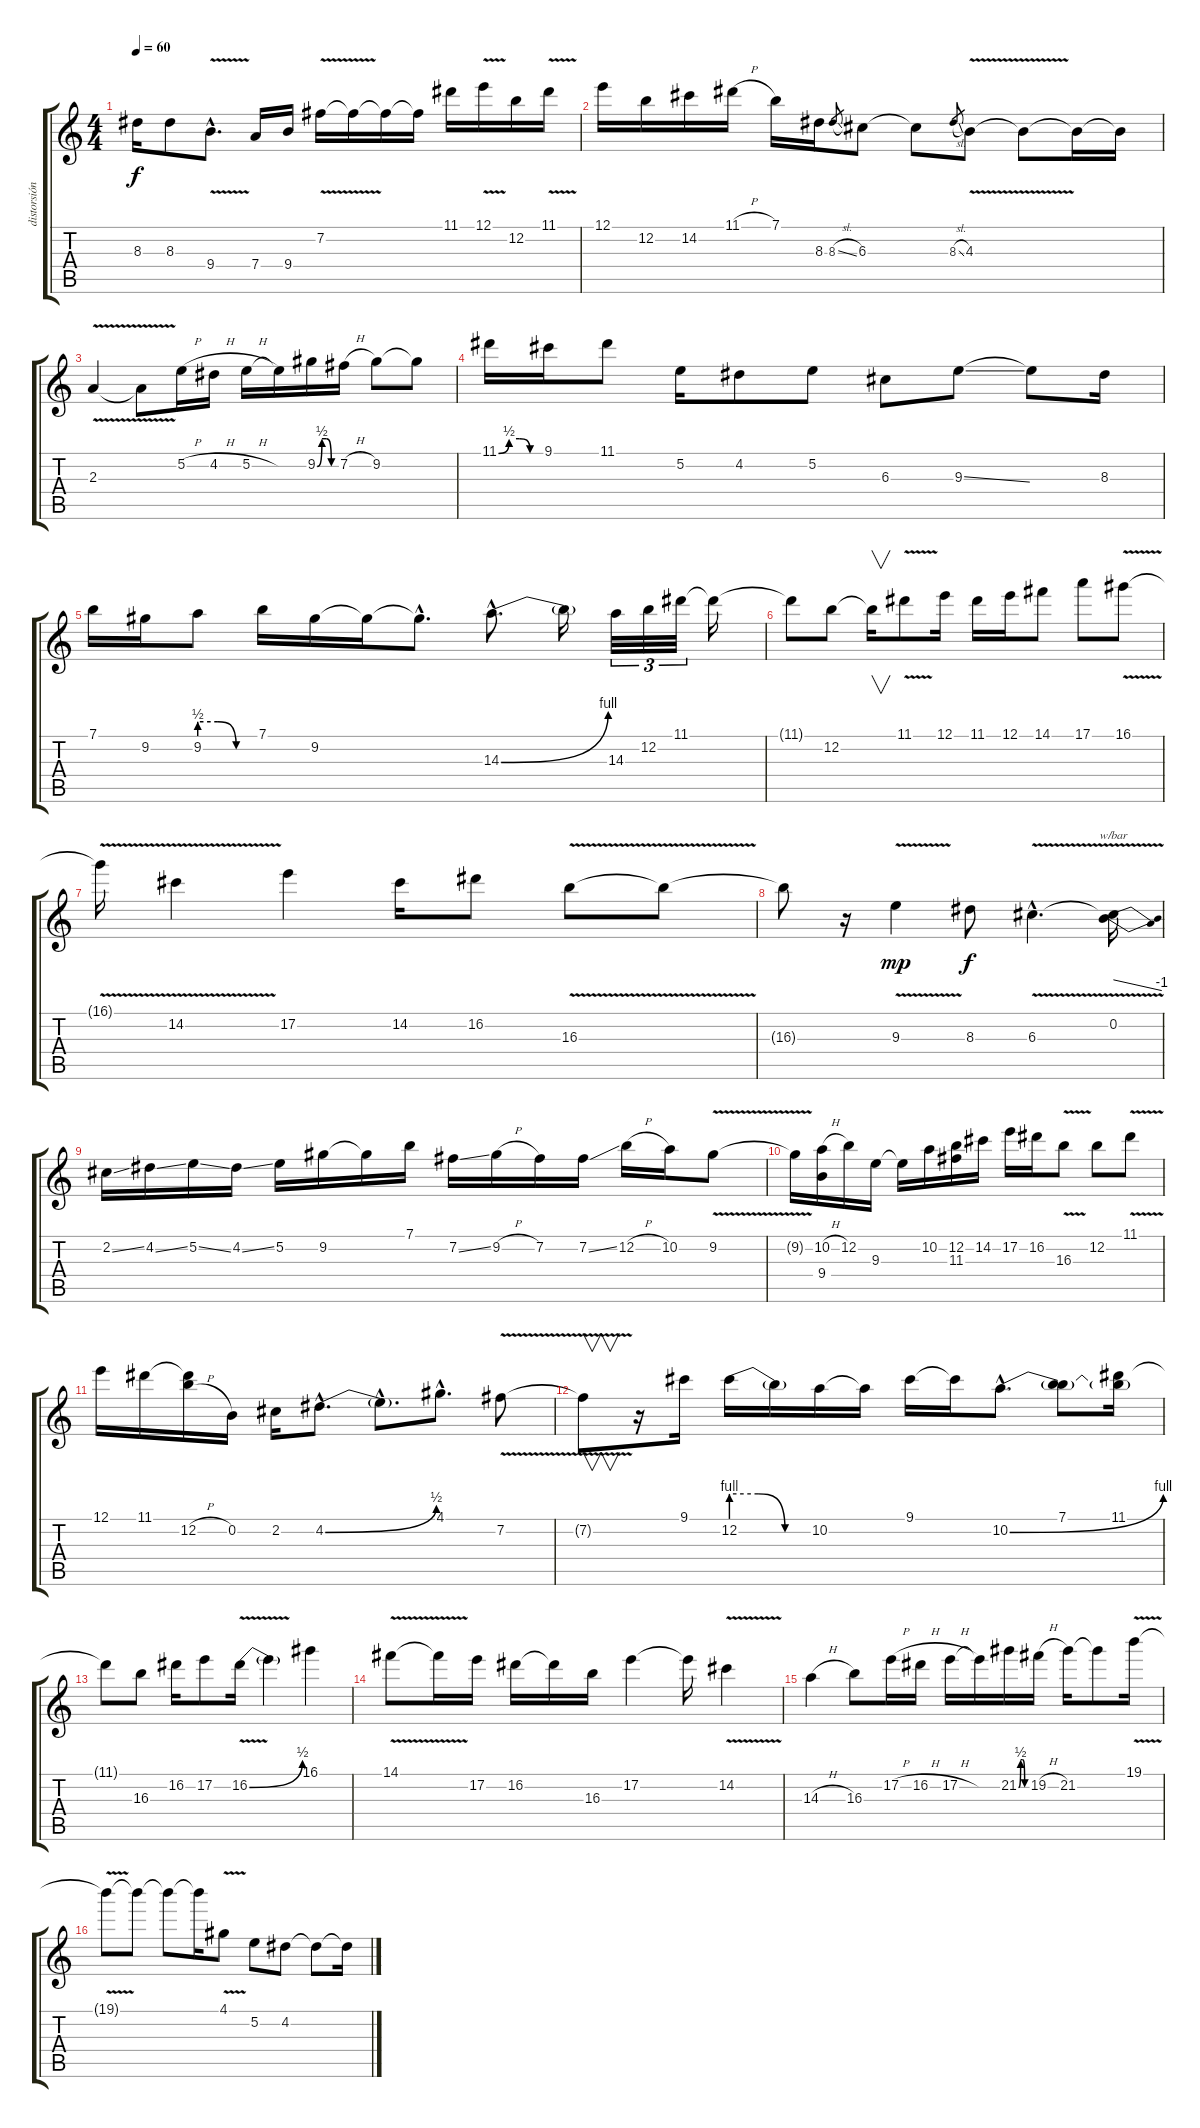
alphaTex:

\track ("distorsión" "distorsión") {instrument distortionguitar}
\staff {score tabs}
\tuning (E4 B3 G3 D3 A2 E2) {hide}
\ts (4 4)
\tempo 60
\clef g2
\ks c
8.3{t}.16{dy f} 8.3.8 9.4{v hac}.8{d} 7.4.16 9.4.16 7.2{v}.16 7.2{t}.16 7.2{t}.16 7.2{t}.16 11.1.16 12.1{v}.16 12.2.16 11.1{v}.16 |
12.1.16 12.2.16 14.2.16 11.1{h}.16 7.1.16 8.3.16 8.3{sl}.8{gr} 6.3.8 6.3{t}.8 8.3{sl}.8{gr} 4.3{v}.8 4.3{t}.8 4.3{t}.16 4.3{t}.16 |
2.3{v}.4 2.3{t}.8 5.2{h}.16 4.2{h}.16 5.2{h}.16 5.2{t}.16 9.2{be (custom 0 0 15 2 30 2 45 0 60 0)}.16 7.2{h}.16 9.2.8 9.2{t}.8 |
11.1{be (custom 0 0 15 2 30 2 45 0 60 0)}.16 9.1.16 11.1.8 5.2.16 4.2.8 5.2.8 6.3.8 9.3{ss}.8 9.3{t}.8 8.3.16 |
7.1.16 9.2.16 9.2{be (custom 0 2 20 2 40 0 60 0)}.8 7.1.16 9.2.16 9.2{t}.16 9.2{hac t}.8{d} 14.3{be (bend 0 0 60 4) hac}.8{d} 14.3{t}.16 14.3.32{tu (3 2)} 12.2.32{tu (3 2)} 11.1.32{tu (3 2)} 11.1{t}.16 |
11.1{t}.8 12.2.8 12.2{t}.16{v} 11.1{v}.8 12.1.16 11.1.16 12.1.16 14.1.8 17.1.8 16.1{v}.8 |
16.1{t}.16 14.2{v}.4 17.2.4 14.2.16 16.2.8 16.3{v}.8 16.3{t}.8 |
16.3{t}.8 r.16 9.3{v}.4{dy mp} 8.3.8{dy f} 6.3{v hac}.4{d} (0.2 6.3{t}).16{tbe (dive default 0 0 60 -4)} |
2.2{ss}.16 4.2{ss}.16 5.2{ss}.16 4.2{ss}.16 5.2.16 9.2.16 9.2{t}.16 7.1.16 7.2{ss}.16 9.2{h}.16 7.2.16 7.2{ss}.16 12.2{h}.16 10.2.16 9.2{v}.8 |
9.2{t}.16 (10.2{h} 9.4).16 12.2.16 9.3.16 9.3{t}.16 10.2.16 (12.2 11.3).16 14.2.16 17.2.16 16.2.16 16.3{v}.8 12.2.8 11.1{v}.8 |
12.1.16 11.1.16 (11.1{t} 12.2{h}).16 0.2.16 2.2.16 4.2{be (bend 0 0 60 2) hac}.8{d} 4.2{hac t}.8{d} 4.1{hac}.8{d} 7.2{v}.8 |
7.2{t}.8{v} r.16 9.1.16 12.2{be (custom 0 4 20 4 40 0 60 0)}.16 12.2{t}.16 10.2.16 10.2{t}.16 9.1.16 9.1{t}.16 10.2{be (bend 0 0 60 4) hac}.8{d} (7.1 10.2{t}).8 (11.1 10.2{t}).16 |
11.1{t}.8 16.3.8 16.2.16 17.2.8 16.2{be (bend 0 0 60 2) v}.16 16.2{t}.4 16.1.4 |
14.1{v}.8 14.1{t}.16 17.2.16 16.2.16 16.2{t}.16 16.3.16 17.2.4 17.2{t}.16 14.2{v}.4 |
14.3{h}.4 16.3.8 17.2{h}.16 16.2{h}.16 17.2{h}.16 17.2{t}.16 21.2{be (custom 0 0 15 2 30 2 45 0 60 0)}.16 19.2{h}.16 21.2.16 21.2{t}.8 19.1{v}.16 |
19.1{t}.8 19.1{t}.8 19.1{t}.8 19.1{t}.16 4.1{v}.8 5.2.8 4.2.8 4.2{t}.8 4.2{t}.16
